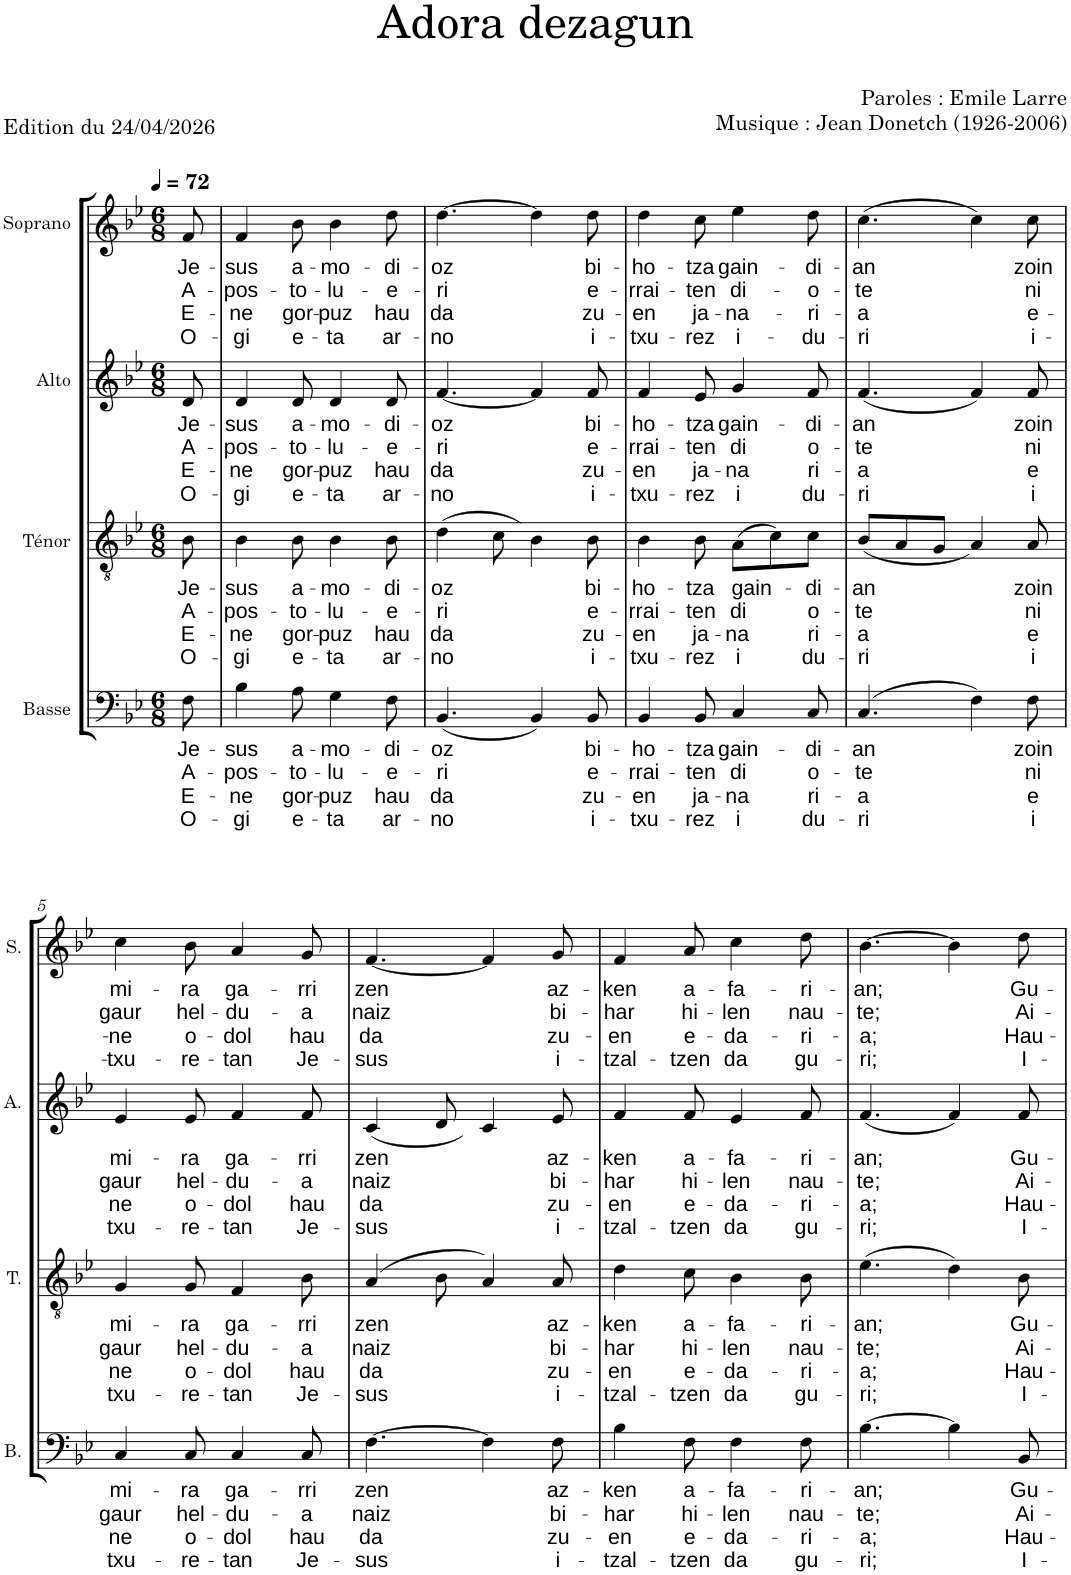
**kern	**text	**text	**text	**text	**kern	**text	**text	**text	**text	**kern	**text	**text	**text	**text	**kern	**text	**text	**text	**text
*part4	*part4	*part4	*part4	*part4	*part3	*part3	*part3	*part3	*part3	*part2	*part2	*part2	*part2	*part2	*part1	*part1	*part1	*part1	*part1
*staff4	*staff4	*staff4	*staff4	*staff4	*staff3	*staff3	*staff3	*staff3	*staff3	*staff2	*staff2	*staff2	*staff2	*staff2	*staff1	*staff1	*staff1	*staff1	*staff1
*I"Basse	*	*	*	*	*I"Ténor	*	*	*	*	*I"Alto	*	*	*	*	*I"Soprano	*	*	*	*
*I'B.	*	*	*	*	*I'T.	*	*	*	*	*I'A.	*	*	*	*	*I'S.	*	*	*	*
*clefF4	*	*	*	*	*clefGv2	*	*	*	*	*clefG2	*	*	*	*	*clefG2	*	*	*	*
*k[b-e-]	*	*	*	*	*k[b-e-]	*	*	*	*	*k[b-e-]	*	*	*	*	*k[b-e-]	*	*	*	*
*M6/8	*	*	*	*	*M6/8	*	*	*	*	*M6/8	*	*	*	*	*M6/8	*	*	*	*
*MM72	*	*	*	*	*MM72	*	*	*	*	*MM72	*	*	*	*	*MM72	*	*	*	*
=	=	=	=	=	=	=	=	=	=	=	=	=	=	=	=	=	=	=	=
!	!LO:LY:b	!LO:LY:b	!LO:LY:b	!LO:LY:b	!	!LO:LY:b	!LO:LY:b	!LO:LY:b	!LO:LY:b	!	!LO:LY:b	!LO:LY:b	!LO:LY:b	!LO:LY:b	!	!LO:LY:b	!LO:LY:b	!LO:LY:b	!LO:LY:b
8F\	Je-	A-	E-	O-	8B-\	Je-	A-	E-	O-	8d/	Je-	A-	E-	O-	8f/	Je-	A-	E-	O-
=1	=1	=1	=1	=1	=1	=1	=1	=1	=1	=1	=1	=1	=1	=1	=1	=1	=1	=1	=1
!	!LO:LY:b	!LO:LY:b	!LO:LY:b	!LO:LY:b	!	!LO:LY:b	!LO:LY:b	!LO:LY:b	!LO:LY:b	!	!LO:LY:b	!LO:LY:b	!LO:LY:b	!LO:LY:b	!	!LO:LY:b	!LO:LY:b	!LO:LY:b	!LO:LY:b
4B-\	-sus	-pos-	-ne	-gi	4B-\	-sus	-pos-	-ne	-gi	4d/	-sus	-pos-	-ne	-gi	4f/	-sus	-pos-	-ne	-gi
!	!LO:LY:b	!LO:LY:b	!LO:LY:b	!LO:LY:b	!	!LO:LY:b	!LO:LY:b	!LO:LY:b	!LO:LY:b	!	!LO:LY:b	!LO:LY:b	!LO:LY:b	!LO:LY:b	!	!LO:LY:b	!LO:LY:b	!LO:LY:b	!LO:LY:b
8A\	a-	-to-	gor-	e-	8B-\	a-	-to-	gor-	e-	8d/	a-	-to-	gor-	e-	8b-\	a-	-to-	gor-	e-
!	!LO:LY:b	!LO:LY:b	!LO:LY:b	!LO:LY:b	!	!LO:LY:b	!LO:LY:b	!LO:LY:b	!LO:LY:b	!	!LO:LY:b	!LO:LY:b	!LO:LY:b	!LO:LY:b	!	!LO:LY:b	!LO:LY:b	!LO:LY:b	!LO:LY:b
4G\	-mo-	-lu-	-puz	-ta	4B-\	-mo-	-lu-	-puz	-ta	4d/	-mo-	-lu-	-puz	-ta	4b-\	-mo-	-lu-	-puz	-ta
!	!LO:LY:b	!LO:LY:b	!LO:LY:b	!LO:LY:b	!	!LO:LY:b	!LO:LY:b	!LO:LY:b	!LO:LY:b	!	!LO:LY:b	!LO:LY:b	!LO:LY:b	!LO:LY:b	!	!LO:LY:b	!LO:LY:b	!LO:LY:b	!LO:LY:b
8F\	-di-	-e-	hau	ar-	8B-\	-di-	-e-	hau	ar-	8d/	-di-	-e-	hau	ar-	8dd\	-di-	-e-	hau	ar-
=2	=2	=2	=2	=2	=2	=2	=2	=2	=2	=2	=2	=2	=2	=2	=2	=2	=2	=2	=2
!	!LO:LY:b	!LO:LY:b	!LO:LY:b	!LO:LY:b	!	!LO:LY:b	!LO:LY:b	!LO:LY:b	!LO:LY:b	!	!LO:LY:b	!LO:LY:b	!LO:LY:b	!LO:LY:b	!	!LO:LY:b	!LO:LY:b	!LO:LY:b	!LO:LY:b
(4.BB-/	-oz	-ri	da	-no	(4d\	-oz	-ri	da	-no	[4.f/	-oz	-ri	da	-no	[4.dd\	-oz	-ri	da	-no
.	.	.	.	.	8c\)	.	.	.	.	.	.	.	.	.	.	.	.	.	.
4BB-/)	.	.	.	.	4B-\	.	.	.	.	4f/]	.	.	.	.	4dd\]	.	.	.	.
!	!LO:LY:b	!LO:LY:b	!LO:LY:b	!LO:LY:b	!	!LO:LY:b	!LO:LY:b	!LO:LY:b	!LO:LY:b	!	!LO:LY:b	!LO:LY:b	!LO:LY:b	!LO:LY:b	!	!LO:LY:b	!LO:LY:b	!LO:LY:b	!LO:LY:b
8BB-/	bi-	e-	zu-	i-	8B-\	bi-	e-	zu-	i-	8f/	bi-	e-	zu-	i-	8dd\	bi-	e-	zu-	i-
=3	=3	=3	=3	=3	=3	=3	=3	=3	=3	=3	=3	=3	=3	=3	=3	=3	=3	=3	=3
!	!LO:LY:b	!LO:LY:b	!LO:LY:b	!LO:LY:b	!	!LO:LY:b	!LO:LY:b	!LO:LY:b	!LO:LY:b	!	!LO:LY:b	!LO:LY:b	!LO:LY:b	!LO:LY:b	!	!LO:LY:b	!LO:LY:b	!LO:LY:b	!LO:LY:b
4BB-/	-ho-	-rrai-	-en	-txu-	4B-\	-ho-	-rrai-	-en	-txu-	4f/	-ho-	-rrai-	-en	-txu-	4dd\	-ho-	-rrai-	-en	-txu-
!	!LO:LY:b	!LO:LY:b	!LO:LY:b	!LO:LY:b	!	!LO:LY:b	!LO:LY:b	!LO:LY:b	!LO:LY:b	!	!LO:LY:b	!LO:LY:b	!LO:LY:b	!LO:LY:b	!	!LO:LY:b	!LO:LY:b	!LO:LY:b	!LO:LY:b
8BB-/	-tza	-ten	ja-	-rez	8B-\	-tza	-ten	ja-	-rez	8e-/	-tza	-ten	ja-	-rez	8cc\	-tza	-ten	ja-	-rez
!	!LO:LY:b	!LO:LY:b	!LO:LY:b	!LO:LY:b	!	!LO:LY:b	!LO:LY:b	!LO:LY:b	!LO:LY:b	!	!LO:LY:b	!LO:LY:b	!LO:LY:b	!LO:LY:b	!	!LO:LY:b	!LO:LY:b	!LO:LY:b	!LO:LY:b
4C/	gain-	di	-na	i	(8A\L	gain-	di	-na	i	4g/	gain-	di	-na	i	4ee-\	gain-	di-	-na-	i-
.	.	.	.	.	8c\)	.	.	.	.	.	.	.	.	.	.	.	.	.	.
!	!LO:LY:b	!LO:LY:b	!LO:LY:b	!LO:LY:b	!	!LO:LY:b	!LO:LY:b	!LO:LY:b	!LO:LY:b	!	!LO:LY:b	!LO:LY:b	!LO:LY:b	!LO:LY:b	!	!LO:LY:b	!LO:LY:b	!LO:LY:b	!LO:LY:b
8C/	-di-	-o-	-ri-	-du-	8c\J	-di-	-o-	-ri-	-du-	8f/	-di-	-o-	-ri-	-du-	8dd\	-di-	-o-	-ri-	-du-
=4	=4	=4	=4	=4	=4	=4	=4	=4	=4	=4	=4	=4	=4	=4	=4	=4	=4	=4	=4
!	!LO:LY:b	!LO:LY:b	!LO:LY:b	!LO:LY:b	!	!LO:LY:b	!LO:LY:b	!LO:LY:b	!LO:LY:b	!	!LO:LY:b	!LO:LY:b	!LO:LY:b	!LO:LY:b	!	!LO:LY:b	!LO:LY:b	!LO:LY:b	!LO:LY:b
(4.C/	-an	-te	-a	-ri	(8B-/L	-an	-te	-a	-ri	(4.f/	-an	-te	-a	-ri	(4.cc\	-an	-te	-a	-ri
.	.	.	.	.	8A/	.	.	.	.	.	.	.	.	.	.	.	.	.	.
.	.	.	.	.	8G/J)	.	.	.	.	.	.	.	.	.	.	.	.	.	.
4F\)	.	.	.	.	4A/	.	.	.	.	4f/)	.	.	.	.	4cc\)	.	.	.	.
!	!LO:LY:b	!LO:LY:b	!LO:LY:b	!LO:LY:b	!	!LO:LY:b	!LO:LY:b	!LO:LY:b	!LO:LY:b	!	!LO:LY:b	!LO:LY:b	!LO:LY:b	!LO:LY:b	!	!LO:LY:b	!LO:LY:b	!LO:LY:b	!LO:LY:b
8F\	zoin	ni	e	i	8A/	zoin	ni	e	i	8f/	zoin	ni	e	i	8cc\	zoin	ni	e-	i-
!!LO:LB:g=z
=5	=5	=5	=5	=5	=5	=5	=5	=5	=5	=5	=5	=5	=5	=5	=5	=5	=5	=5	=5
!	!LO:LY:b	!LO:LY:b	!LO:LY:b	!LO:LY:b	!	!LO:LY:b	!LO:LY:b	!LO:LY:b	!LO:LY:b	!	!LO:LY:b	!LO:LY:b	!LO:LY:b	!LO:LY:b	!	!LO:LY:b	!LO:LY:b	!LO:LY:b	!LO:LY:b
4C/	mi-	gaur	-ne	-txu-	4G/	mi-	gaur	-ne	-txu-	4e-/	mi-	gaur	-ne	-txu-	4cc\	mi-	gaur	-ne	-txu-
!	!LO:LY:b	!LO:LY:b	!LO:LY:b	!LO:LY:b	!	!LO:LY:b	!LO:LY:b	!LO:LY:b	!LO:LY:b	!	!LO:LY:b	!LO:LY:b	!LO:LY:b	!LO:LY:b	!	!LO:LY:b	!LO:LY:b	!LO:LY:b	!LO:LY:b
8C/	-ra	hel-	o-	-re-	8G/	-ra	hel-	o-	-re-	8e-/	-ra	hel-	o-	-re-	8b-\	-ra	hel-	o-	-re-
!	!LO:LY:b	!LO:LY:b	!LO:LY:b	!LO:LY:b	!	!LO:LY:b	!LO:LY:b	!LO:LY:b	!LO:LY:b	!	!LO:LY:b	!LO:LY:b	!LO:LY:b	!LO:LY:b	!	!LO:LY:b	!LO:LY:b	!LO:LY:b	!LO:LY:b
4C/	ga-	-du-	-dol	-tan	4F/	ga-	-du-	-dol	-tan	4f/	ga-	-du-	-dol	-tan	4a/	ga-	-du-	-dol	-tan
!	!LO:LY:b	!LO:LY:b	!LO:LY:b	!LO:LY:b	!	!LO:LY:b	!LO:LY:b	!LO:LY:b	!LO:LY:b	!	!LO:LY:b	!LO:LY:b	!LO:LY:b	!LO:LY:b	!	!LO:LY:b	!LO:LY:b	!LO:LY:b	!LO:LY:b
8C/	-rri	-a	hau	Je-	8B-\	-rri	-a	hau	Je-	8f/	-rri	-a	hau	Je-	8g/	-rri	-a	hau	Je-
=6	=6	=6	=6	=6	=6	=6	=6	=6	=6	=6	=6	=6	=6	=6	=6	=6	=6	=6	=6
!	!LO:LY:b	!LO:LY:b	!LO:LY:b	!LO:LY:b	!	!LO:LY:b	!LO:LY:b	!LO:LY:b	!LO:LY:b	!	!LO:LY:b	!LO:LY:b	!LO:LY:b	!LO:LY:b	!	!LO:LY:b	!LO:LY:b	!LO:LY:b	!LO:LY:b
[4.F\	zen	naiz	da	-sus	(4A/	zen	naiz	da	-sus	(4c/	zen	naiz	da	-sus	[4.f/	zen	naiz	da	-sus
.	.	.	.	.	8B-\)	.	.	.	.	8d/)	.	.	.	.	.	.	.	.	.
4F\]	.	.	.	.	4A/	.	.	.	.	4c/	.	.	.	.	4f/]	.	.	.	.
!	!LO:LY:b	!LO:LY:b	!LO:LY:b	!LO:LY:b	!	!LO:LY:b	!LO:LY:b	!LO:LY:b	!LO:LY:b	!	!LO:LY:b	!LO:LY:b	!LO:LY:b	!LO:LY:b	!	!LO:LY:b	!LO:LY:b	!LO:LY:b	!LO:LY:b
8F\	az-	bi-	zu-	i-	8A/	az-	bi-	zu-	i-	8e-/	az-	bi-	zu-	i-	8g/	az-	bi-	zu-	i-
=7	=7	=7	=7	=7	=7	=7	=7	=7	=7	=7	=7	=7	=7	=7	=7	=7	=7	=7	=7
!	!LO:LY:b	!LO:LY:b	!LO:LY:b	!LO:LY:b	!	!LO:LY:b	!LO:LY:b	!LO:LY:b	!LO:LY:b	!	!LO:LY:b	!LO:LY:b	!LO:LY:b	!LO:LY:b	!	!LO:LY:b	!LO:LY:b	!LO:LY:b	!LO:LY:b
4B-\	-ken	-har	-en	-tzal-	4d\	-ken	-har	-en	-tzal-	4f/	-ken	-har	-en	-tzal-	4f/	-ken	-har	-en	-tzal-
!	!LO:LY:b	!LO:LY:b	!LO:LY:b	!LO:LY:b	!	!LO:LY:b	!LO:LY:b	!LO:LY:b	!LO:LY:b	!	!LO:LY:b	!LO:LY:b	!LO:LY:b	!LO:LY:b	!	!LO:LY:b	!LO:LY:b	!LO:LY:b	!LO:LY:b
8F\	a-	hi-	e-	-tzen	8c\	a-	hi-	e-	-tzen	8f/	a-	hi-	e-	-tzen	8a/	a-	hi-	e-	-tzen
!	!LO:LY:b	!LO:LY:b	!LO:LY:b	!LO:LY:b	!	!LO:LY:b	!LO:LY:b	!LO:LY:b	!LO:LY:b	!	!LO:LY:b	!LO:LY:b	!LO:LY:b	!LO:LY:b	!	!LO:LY:b	!LO:LY:b	!LO:LY:b	!LO:LY:b
4F\	-fa-	-len	-da-	da	4B-\	-fa-	-len	-da-	da	4e-/	-fa-	-len	-da-	da	4cc\	-fa-	-len	-da-	da
!	!LO:LY:b	!LO:LY:b	!LO:LY:b	!LO:LY:b	!	!LO:LY:b	!LO:LY:b	!LO:LY:b	!LO:LY:b	!	!LO:LY:b	!LO:LY:b	!LO:LY:b	!LO:LY:b	!	!LO:LY:b	!LO:LY:b	!LO:LY:b	!LO:LY:b
8F\	-ri-	nau-	-ri-	gu-	8B-\	-ri-	nau-	-ri-	gu-	8f/	-ri-	nau-	-ri-	gu-	8dd\	-ri-	nau-	-ri-	gu-
=8	=8	=8	=8	=8	=8	=8	=8	=8	=8	=8	=8	=8	=8	=8	=8	=8	=8	=8	=8
!	!LO:LY:b	!LO:LY:b	!LO:LY:b	!LO:LY:b	!	!LO:LY:b	!LO:LY:b	!LO:LY:b	!LO:LY:b	!	!LO:LY:b	!LO:LY:b	!LO:LY:b	!LO:LY:b	!	!LO:LY:b	!LO:LY:b	!LO:LY:b	!LO:LY:b
[4.B-\	-an;	-te;	-a;	-ri;	(4.e-\	-an;	-te;	-a;	-ri;	(4.f/	-an;	-te;	-a;	-ri;	[4.b-\	-an;	-te;	-a;	-ri;
4B-\]	.	.	.	.	4d\)	.	.	.	.	4f/)	.	.	.	.	4b-\]	.	.	.	.
!	!LO:LY:b	!LO:LY:b	!LO:LY:b	!LO:LY:b	!	!LO:LY:b	!LO:LY:b	!LO:LY:b	!LO:LY:b	!	!LO:LY:b	!LO:LY:b	!LO:LY:b	!LO:LY:b	!	!LO:LY:b	!LO:LY:b	!LO:LY:b	!LO:LY:b
8BB-/	Gu-	Ai-	Hau-	I-	8B-\	Gu-	Ai-	Hau-	I-	8f/	Gu-	Ai-	Hau-	I-	8dd\	Gu-	Ai-	Hau-	I-
=	=	=	=	=	=	=	=	=	=	=	=	=	=	=	=	=	=	=	=
*-	*-	*-	*-	*-	*-	*-	*-	*-	*-	*-	*-	*-	*-	*-	*-	*-	*-	*-	*-
